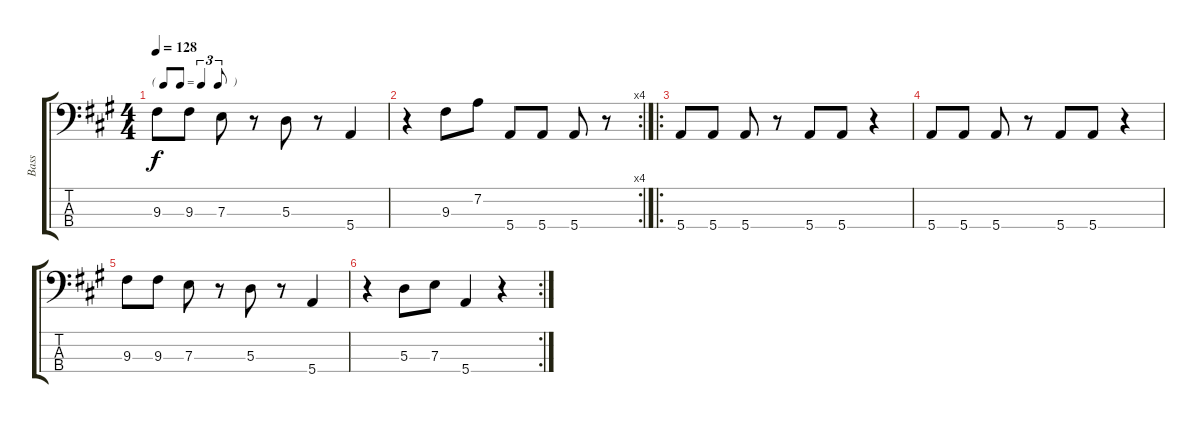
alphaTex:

\track ("Bass" "Bass") {instrument electricbassfinger}
\staff {score tabs}
\tuning (G2 D2 A1 E1) {hide}
\ts (4 4)
\tf triplet8th
\tempo 128
\clef f4
\ks a
9.3.8{dy f} 9.3.8 7.3.8 r.8 5.3.8 r.8 5.4.4 |
\rc 4
r.4 9.3.8 7.2.8 5.4.8 5.4.8 5.4.8 r.8 |
\ro
5.4.8 5.4.8 5.4.8 r.8 5.4.8 5.4.8 r.4 |
5.4.8 5.4.8 5.4.8 r.8 5.4.8 5.4.8 r.4 |
9.3.8 9.3.8 7.3.8 r.8 5.3.8 r.8 5.4.4 |
\rc 2
r.4 5.3.8 7.3.8 5.4.4 r.4
